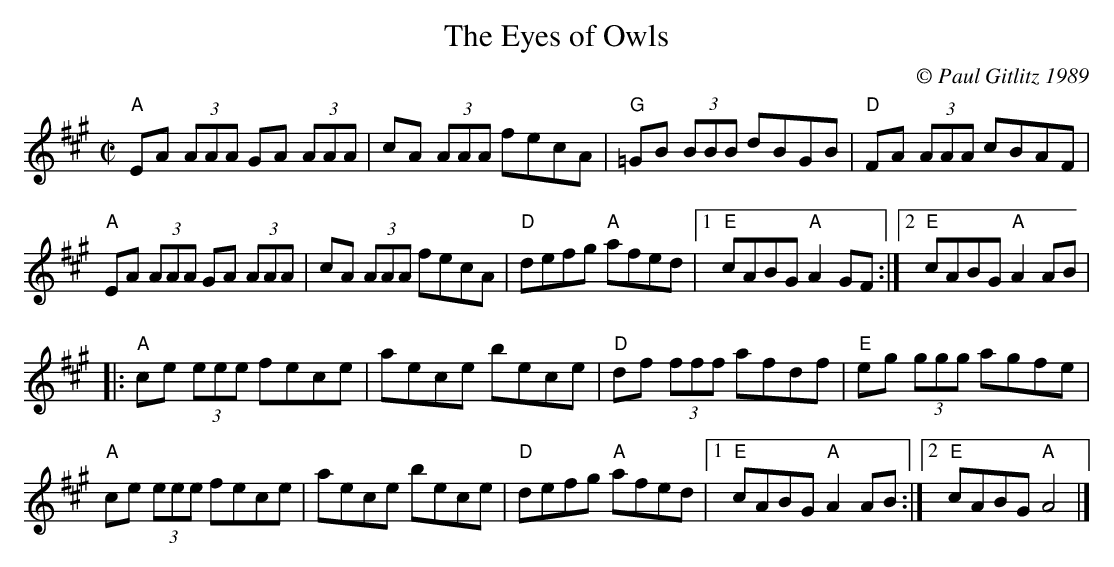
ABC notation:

X:1
T:The Eyes of Owls
M:C|
L:1/8
C:© Paul Gitlitz 1989
K:A
"A"EA (3AAA GA (3AAA|cA (3AAA fecA|"G"=GB (3BBB dBGB|"D"FA (3AAA cBAF|!
"A"EA (3AAA GA (3AAA|cA (3AAA fecA|"D"defg "A"afed|1"E"cABG "A"A2GF:|2"E"cABG "A"A2AB|!
|:"A"ce (3eee fece|aece bece|"D"df (3fff afdf| "E"eg (3ggg agfe|!
"A"ce (3eee fece|aece bece|"D"defg "A"afed|1"E"cABG "A"A2AB:|2"E"cABG "A"A4|]
